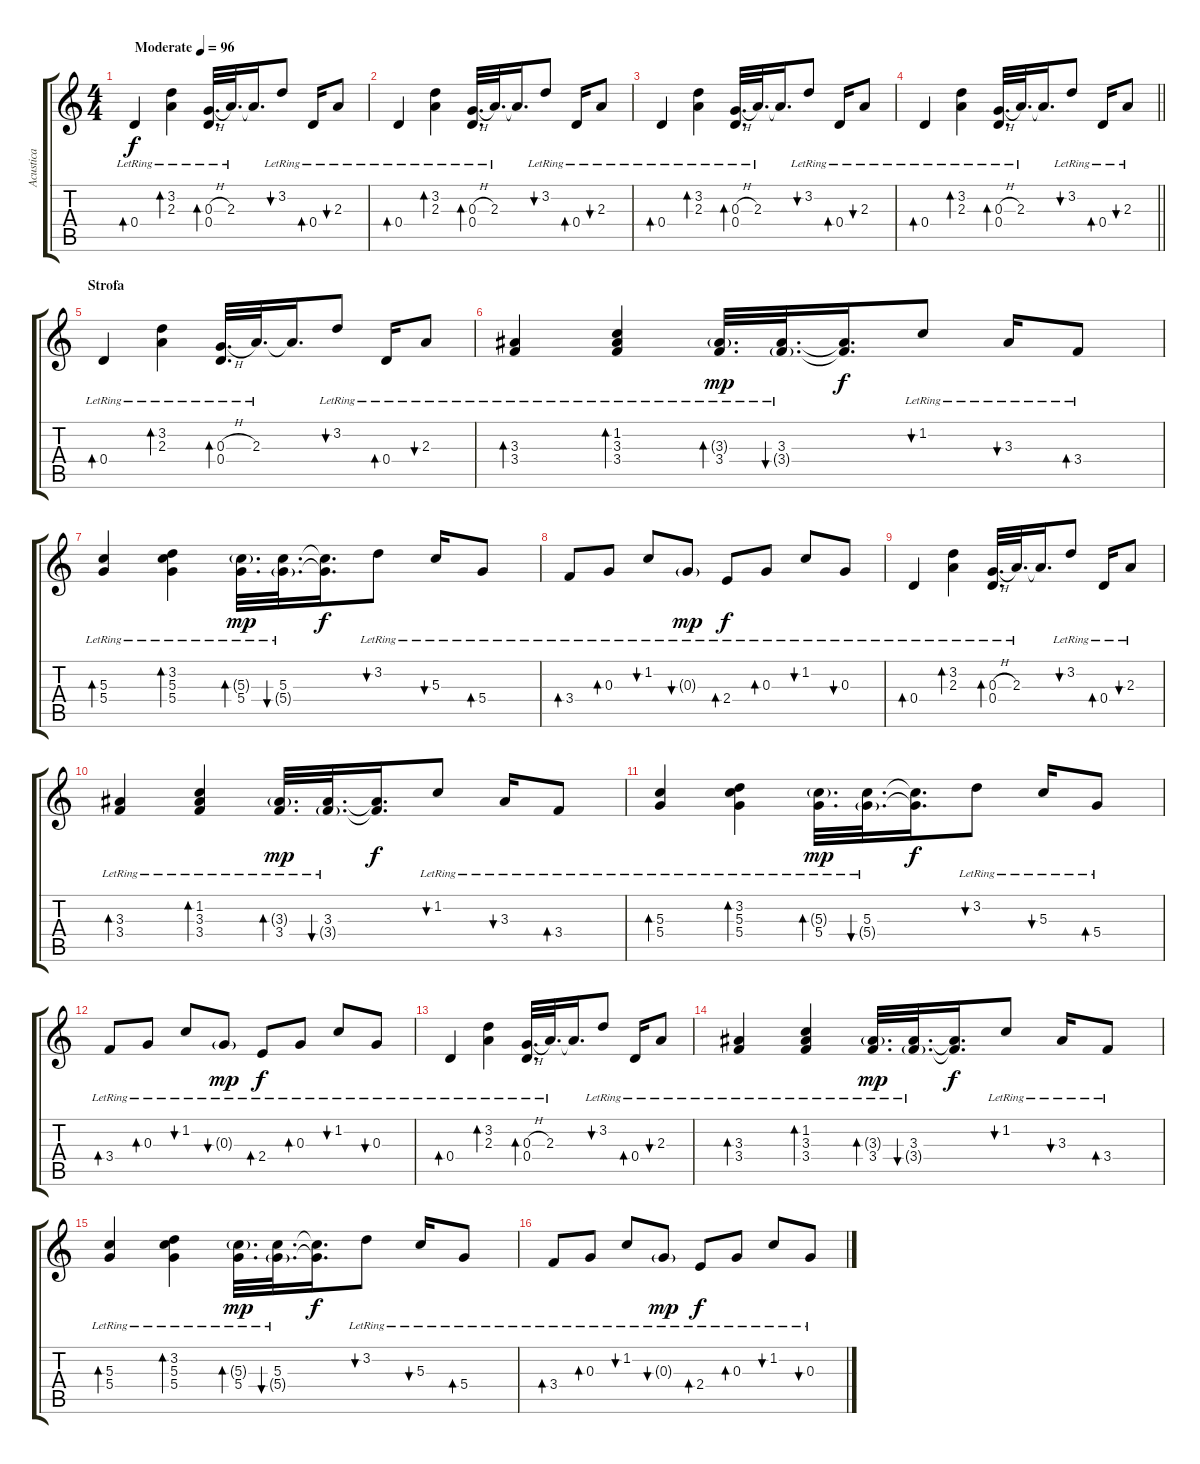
\track ("Acustica" "Acustica") {instrument acousticguitarsteel}
\staff {score tabs}
\tuning (E4 B3 G3 D3 A2 E2) {hide}
\ts (4 4)
\tempo (96 "Moderate")
\clef g2
\ks c
0.4{lr}.4{bd 60 dy f instrument acousticguitarsteel} (3.2{lr} 2.3{lr}).4{bd 60} (0.3{h lr} 0.4{lr}).32{d bd 60} 2.3{lr}.32{d} 2.3{t}.16{d} 3.2{lr}.8{bu 60} 0.4{lr}.16{bd 60} 2.3{lr}.8{bu 60} |
0.4{lr}.4{bd 60} (3.2{lr} 2.3{lr}).4{bd 60} (0.3{h lr} 0.4{lr}).32{d bd 60} 2.3{lr}.32{d} 2.3{t}.16{d} 3.2{lr}.8{bu 60} 0.4{lr}.16{bd 60} 2.3{lr}.8{bu 60} |
0.4{lr}.4{bd 60} (3.2{lr} 2.3{lr}).4{bd 60} (0.3{h lr} 0.4{lr}).32{d bd 60} 2.3{lr}.32{d} 2.3{t}.16{d} 3.2{lr}.8{bu 60} 0.4{lr}.16{bd 60} 2.3{lr}.8{bu 60} |
\barLineRight lightlight
0.4{lr}.4{bd 60} (3.2{lr} 2.3{lr}).4{bd 60} (0.3{h lr} 0.4{lr}).32{d bd 60} 2.3{lr}.32{d} 2.3{t}.16{d} 3.2{lr}.8{bu 60} 0.4{lr}.16{bd 60} 2.3{lr}.8{bu 60} |
\section ("" "Strofa")
0.4{lr}.4{bd 60} (3.2{lr} 2.3{lr}).4{bd 60} (0.3{h lr} 0.4{lr}).32{d bd 60} 2.3{lr}.32{d} 2.3{t}.16{d} 3.2{lr}.8{bu 60} 0.4{lr}.16{bd 60} 2.3{lr}.8{bu 60} |
(3.3 3.4{lr}).4{bd 60} (1.2{lr} 3.3{lr} 3.4).4{bd 60} (3.3{g lr} 3.4{lr}).32{d bd 60 dy mp} (3.3{lr} 3.4{g lr}).32{d bu 60} (3.3{t} 3.4{t}).16{d dy f} 1.2{lr}.8{bu 60} 3.3{lr}.16{bu 60} 3.4{lr}.8{bd 60} |
(5.3 5.4{lr}).4{bd 60} (3.2{lr} 5.3{lr} 5.4).4{bd 60} (5.3{g lr} 5.4{lr}).32{d bd 60 dy mp} (5.3{lr} 5.4{g lr}).32{d bu 60} (5.3{t} 5.4{t}).16{d dy f} 3.2{lr}.8{bu 60} 5.3{lr}.16{bu 60} 5.4{lr}.8{bd 60} |
3.4{lr}.8{bd 60} 0.3{lr}.8{bd 60} 1.2{lr}.8{bu 60} 0.3{g lr}.8{bu 60 dy mp} 2.4{lr}.8{bd 60 dy f} 0.3{lr}.8{bd 60} 1.2{lr}.8{bu 60} 0.3{lr}.8{bu 60} |
0.4{lr}.4{bd 60} (3.2{lr} 2.3{lr}).4{bd 60} (0.3{h lr} 0.4{lr}).32{d bd 60} 2.3{lr}.32{d} 2.3{t}.16{d} 3.2{lr}.8{bu 60} 0.4{lr}.16{bd 60} 2.3{lr}.8{bu 60} |
(3.3 3.4{lr}).4{bd 60} (1.2{lr} 3.3{lr} 3.4).4{bd 60} (3.3{g lr} 3.4{lr}).32{d bd 60 dy mp} (3.3{lr} 3.4{g lr}).32{d bu 60} (3.3{t} 3.4{t}).16{d dy f} 1.2{lr}.8{bu 60} 3.3{lr}.16{bu 60} 3.4{lr}.8{bd 60} |
(5.3 5.4{lr}).4{bd 60} (3.2{lr} 5.3{lr} 5.4).4{bd 60} (5.3{g lr} 5.4{lr}).32{d bd 60 dy mp} (5.3{lr} 5.4{g lr}).32{d bu 60} (5.3{t} 5.4{t}).16{d dy f} 3.2{lr}.8{bu 60} 5.3{lr}.16{bu 60} 5.4{lr}.8{bd 60} |
3.4{lr}.8{bd 60} 0.3{lr}.8{bd 60} 1.2{lr}.8{bu 60} 0.3{g lr}.8{bu 60 dy mp} 2.4{lr}.8{bd 60 dy f} 0.3{lr}.8{bd 60} 1.2{lr}.8{bu 60} 0.3{lr}.8{bu 60} |
0.4{lr}.4{bd 60} (3.2{lr} 2.3{lr}).4{bd 60} (0.3{h lr} 0.4{lr}).32{d bd 60} 2.3{lr}.32{d} 2.3{t}.16{d} 3.2{lr}.8{bu 60} 0.4{lr}.16{bd 60} 2.3{lr}.8{bu 60} |
(3.3 3.4{lr}).4{bd 60} (1.2{lr} 3.3{lr} 3.4).4{bd 60} (3.3{g lr} 3.4{lr}).32{d bd 60 dy mp} (3.3{lr} 3.4{g lr}).32{d bu 60} (3.3{t} 3.4{t}).16{d dy f} 1.2{lr}.8{bu 60} 3.3{lr}.16{bu 60} 3.4{lr}.8{bd 60} |
(5.3 5.4{lr}).4{bd 60} (3.2{lr} 5.3{lr} 5.4).4{bd 60} (5.3{g lr} 5.4{lr}).32{d bd 60 dy mp} (5.3{lr} 5.4{g lr}).32{d bu 60} (5.3{t} 5.4{t}).16{d dy f} 3.2{lr}.8{bu 60} 5.3{lr}.16{bu 60} 5.4{lr}.8{bd 60} |
3.4{lr}.8{bd 60} 0.3{lr}.8{bd 60} 1.2{lr}.8{bu 60} 0.3{g lr}.8{bu 60 dy mp} 2.4{lr}.8{bd 60 dy f} 0.3{lr}.8{bd 60} 1.2{lr}.8{bu 60} 0.3{lr}.8{bu 60}
